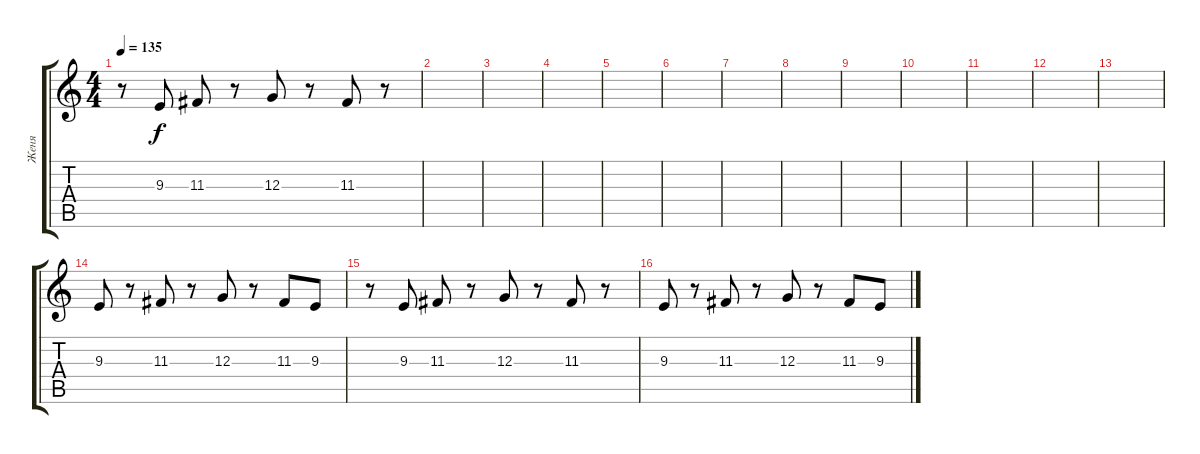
\track ("Женя" "Женя") {instrument synthstrings1}
\staff {score tabs}
\tuning (E4 B3 G3 D3 A2 E2) {hide}
\ts (4 4)
\tempo 135
\clef g2
\ks c
r.8{dy f} 9.3.8 11.3.8 r.8 12.3.8 r.8 11.3.8 r.8 |
|
|
|
|
|
|
|
|
|
|
|
|
9.3.8 r.8 11.3.8 r.8 12.3.8 r.8 11.3.8 9.3.8 |
r.8 9.3.8 11.3.8 r.8 12.3.8 r.8 11.3.8 r.8 |
9.3.8 r.8 11.3.8 r.8 12.3.8 r.8 11.3.8 9.3.8
